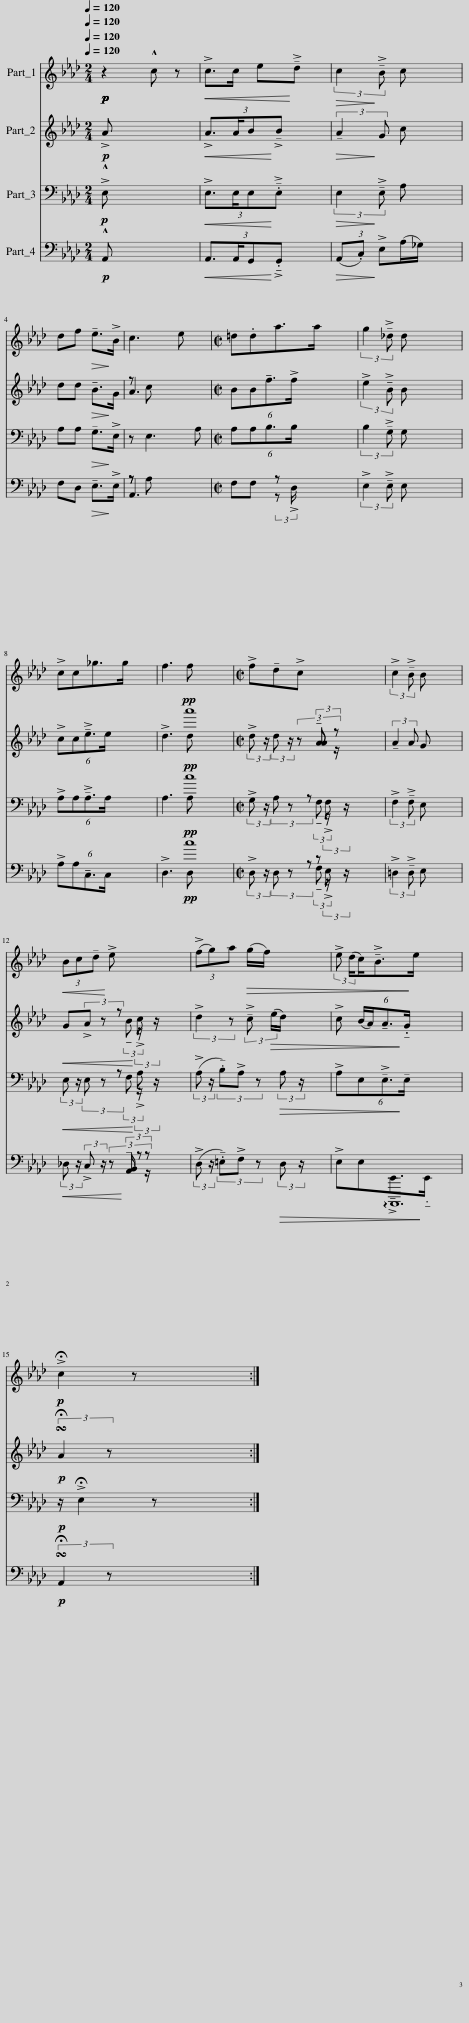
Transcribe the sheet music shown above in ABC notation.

X:1
%%score 1 ( 2 3 ) ( 4 5 ) ( 6 7 )
L:1/8
Q:1/4=120
M:2/4
I:linebreak $
K:Ab
V:1 treble
V:2 treble
V:3 treble
V:4 bass
V:5 bass
V:6 bass
V:7 bass
V:1
!p!!p!!p! z2 !^!c z |!<(! !>!c>c e!<)!!>!!tenuto!d |!>(! (3:2:2c2!>)! !>!!tenuto!B c x |$ df!>(! !tenuto!e>!>)!!>!B | c3 e x | %5
[M:2/2] =d.da>a x4 | (3:2:2g2 !>!!tenuto!_d d x5 |$ !>!cc_g>g x4 | f3!pp! f x7 |[M:2/2] !>!f!tenuto!d!>!c x27/4 | %10
 (3:2:2!>!c2 !>!!tenuto!B B x5 |$!<(! (3Bc!tenuto!d!<)! !>!e x27/4 | (3(!>!fg)a!>(! (g/f/) x51/8 | (3:2:2!>!e (d/c<)!>!!tenuto!B!>)!e/ x21/2 |$!p! !>!!fermata!c2 z x5 :| %15
V:2
!p! !>!A x3 |!<(! !>!A3/2(3:2:2A/B!<)!!>!!tenuto!B x/ |!>(! (3:2:2!tenuto!A2!>)! G c x |$ dd!>(! !tenuto!B>!>)!G | z c x3 | %5
[M:2/2] B(6:4:3B!tenuto!f3/2!>!f/ x5 | (3:2:2!>!e2 !>!!tenuto!B B x5 |$ !>!c(6:4:3c!>!!tenuto!e3/2e/ x5 | !>!d3!pp! a'8 |[M:2/2] (3:2:2!>!d z/ (3:2:2d z/ (3z !tenuto!A z x23/4 | %10
 (3:2:2!tenuto!A2 A G x5 |$!<(! G(3!>!A z z!<)! (3:2:2!>!c z/ x23/4 | (3:2:2!>!d2 z (3:2:2!>!!tenuto!c!>(! (e/d/) x47/8 | !>!c (6:4:4(B/A/)!tenuto!A3/2!>)!.!tenuto!G/ x11 |$!p! (3:2:2!fermata!!turn!A2 z x6 :| %15
V:3
 x4 | x4 | x4 |$ x4 | A3 x2 | %5
[M:2/2] x8 | x8 |$ x8 | x3 d x7 |[M:2/2] x8/3 (3:2:2A z/ x73/12 | %10
 x8 |$ x8/3 (3:2:1!tenuto!B x77/12 | x75/8 | x14 |$ x8 :| %15
V:4
!p! !>!!^!E, x3 |!<(! !>!E,3/2(3:2:2E,/E,!<)!!>!.!tenuto!E, x/ |!>(! (3:2:2E,2!>)! !>!!tenuto!E, A, x |$ A,A,!>(! !tenuto!G,>!>)!!>!E, | z E,3 A, | %5
[M:2/2] A,(6:4:3A,B,3/2B,/ x5 | (3:2:2B,2 !>!!tenuto!G, G, x5 |$ !>!A,(6:4:3A,!>!!tenuto!A,3/2A,/ x5 | A,3!pp! c8 |[M:2/2] (3:2:2!>!G, z/ (3A, z z (3:2:2!>!F, z/ x23/4 | %10
 (3:2:2!>!F,2 !>!!tenuto!F, E, x5 |$!<(! (3:2:2E, z/ (3E, z z!<)! (3:2:2!>!!tenuto!A, z/ x23/4 | (3:2:2(!>!A, z/ (3.!tenuto!B,)!>!A, z!>(! (3:2:2A, z/ x43/8 | !>!A,(6:4:3E,!>!!tenuto!E,3/2!>)!!tenuto!E,/ x11 |$!p! z/ !>!!fermata!E,2 z x9/2 :| %15
V:5
 x4 | x4 | x4 |$ x4 | x5 | %5
[M:2/2] x8 | x8 |$ x8 | x3 A, x7 |[M:2/2] x8/3 (3:2:1!tenuto!F, x77/12 | %10
 x8 |$ x8/3 (3:2:1F, x77/12 | x75/8 | x14 |$ x8 :| %15
V:6
!p! !^!A,, x3 |!<(! A,,3/2(3:2:2A,,/G,,!<)!!>!.!tenuto!G,, x/ |!>(! (3(A,,.C,)!>)! !>!E,(A,/_G,/) x |$ F,D,!>(! !tenuto!E,>!>)!!>!E, | z A, x3 | %5
[M:2/2] F,F, (3:2:2z !>!D,/ x5 | (3:2:2!>!E,2 !>!!tenuto!E, E, x5 |$ !>!A,(6:4:3A,!tenuto!C,3/2C,/ x5 | !>!D,3!pp! c8 |[M:2/2] (3:2:2!>!D, z/ (3D, z z (3:2:2!>!E, z/ x23/4 | %10
 (3:2:2!>!=D,2 !>!!tenuto!D, E, x5 |$!<(! (3:2:2_D, z/ (3:2:2!>!C, z/ (3z!<)! !tenuto!A,, z x23/4 | (3:2:2(!>!D, z/ (3.!tenuto!=E,)!>!F, z!>(! (3:2:2D, z/ x43/8 | !>!E,E,!>!!tenuto!E,,>!>)!.!tenuto!E,, x10 |$!p! (3:2:2!fermata!!turn!A,,2 z x6 :| %15
V:7
 x4 | x4 | x4 |$ x4 | A,,3 x2 | %5
[M:2/2] x2 z x5 | x8 |$ x8 | x3 D, x7 |[M:2/2] x8/3 (3:2:1!tenuto!F, x77/12 | %10
 x8 |$ x8/3 (3:2:2B,, z/ x73/12 | x75/8 | x2 !arpeggio!A,,,,12 |$ x8 :| %15
